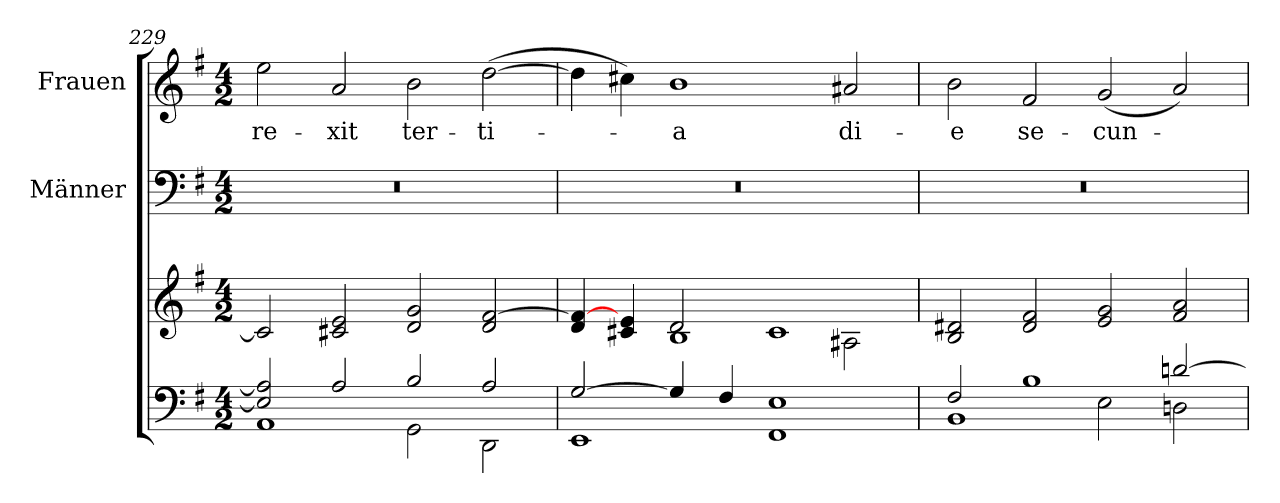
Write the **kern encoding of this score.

**kern	**kern	**kern	**kern	**text
*part3	*part3	*part2	*part1	*part1
*staff4	*staff3	*staff2	*staff1	*staff1
*	*	*I"Männer	*I"Frauen	*
*clefF4	*clefG2	*clefF4	*clefG2	*
*k[f#]	*k[f#]	*k[f#]	*k[f#]	*
*G:	*G:	*G:	*G:	*
*M4/2	*M4/2	*M4/2	*M4/2	*
=229	=229	=229	=229	=229
*^	*	*	*	*
!	!	!	!	!	!LO:LY:b
2E/] 2A/]	1AA	2c#/]	0r	2ee\	-re-
!	!	!	!	!	!LO:LY:b
2A/	.	2c#X/ 2e/	.	2a/	-xit
!	!	!	!	!	!LO:LY:b
2B/	2GG\	2d/ 2g/	.	2b\	ter-
!	!	!	!	!	!LO:LY:b
2A/	2DD\	2d/ [2f#/	.	(>[2dd\	-ti-
=230	=230	=230	=230	=230	=230
*	*	*^	*	*	*
[>2G/	1EE	4d/ 4f#/_	2ryy	0r	4dd\]	.
.	.	4c#X/ 4e/	.	.	4cc#X\)	.
!	!	!	!	!	!	!LO:LY:b
4G/]	.	2d/	1B	.	1b	-a
4F#/	.	.	.	.	.	.
1E	1FF#	1c#	.	.	.	.
!	!	!	!	!	!	!LO:LY:b
.	.	.	2A#X\	.	2a#X/	di-
=231	=231	=231	=231	=231	=231	=231
!	!	!	!	!	!	!LO:LY:b
*	*	*v	*v	*	*	*
2F#/	1BB	2B/ 2d#X/	0r	2b\	-e
!	!	!	!	!	!LO:LY:b
1B	.	2d#/ 2f#/	.	2f#/	se-
!	!	!	!	!	!LO:LY:b
.	2E\	2e/ 2g/	.	(<2g/	-cun-
[>2dn/	2Dn\	2f#/ 2a/	.	2a/)	.
*v	*v	*	*	*	*
=	=	=	=	=
*-	*-	*-	*-	*-
